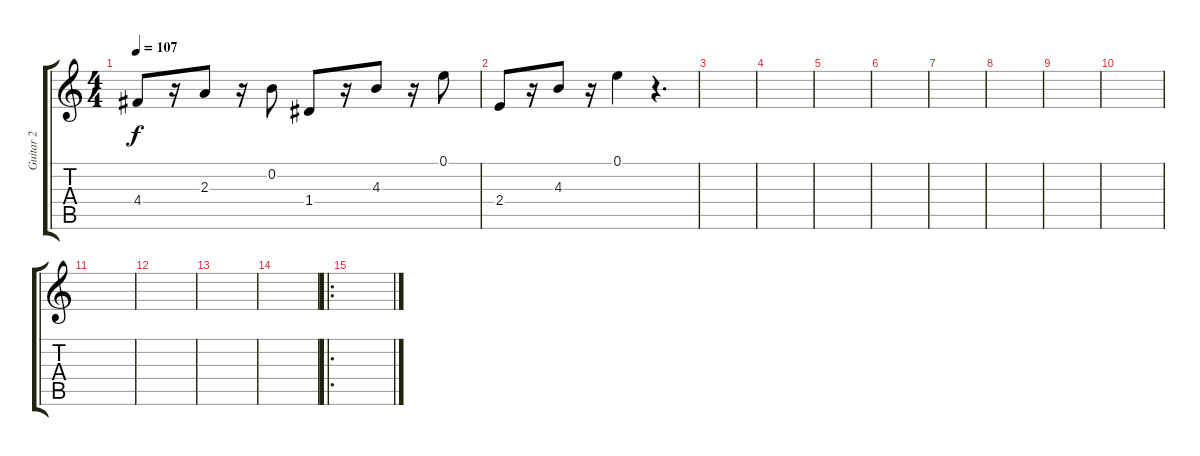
\track ("Guitar 2" "Guitar 2") {instrument electricguitarclean}
\staff {score tabs}
\tuning (E4 B3 G3 D3 A2 D2) {hide}
\ts (4 4)
\tempo 107
\clef g2
\ks c
4.4.8{dy f} r.16 2.3.8 r.16 0.2.8 1.4.8 r.16 4.3.8 r.16 0.1.8 |
2.4.8 r.16 4.3.8 r.16 0.1.4 r.4{d} |
|
|
|
|
|
|
|
|
|
|
|
|
\ro
